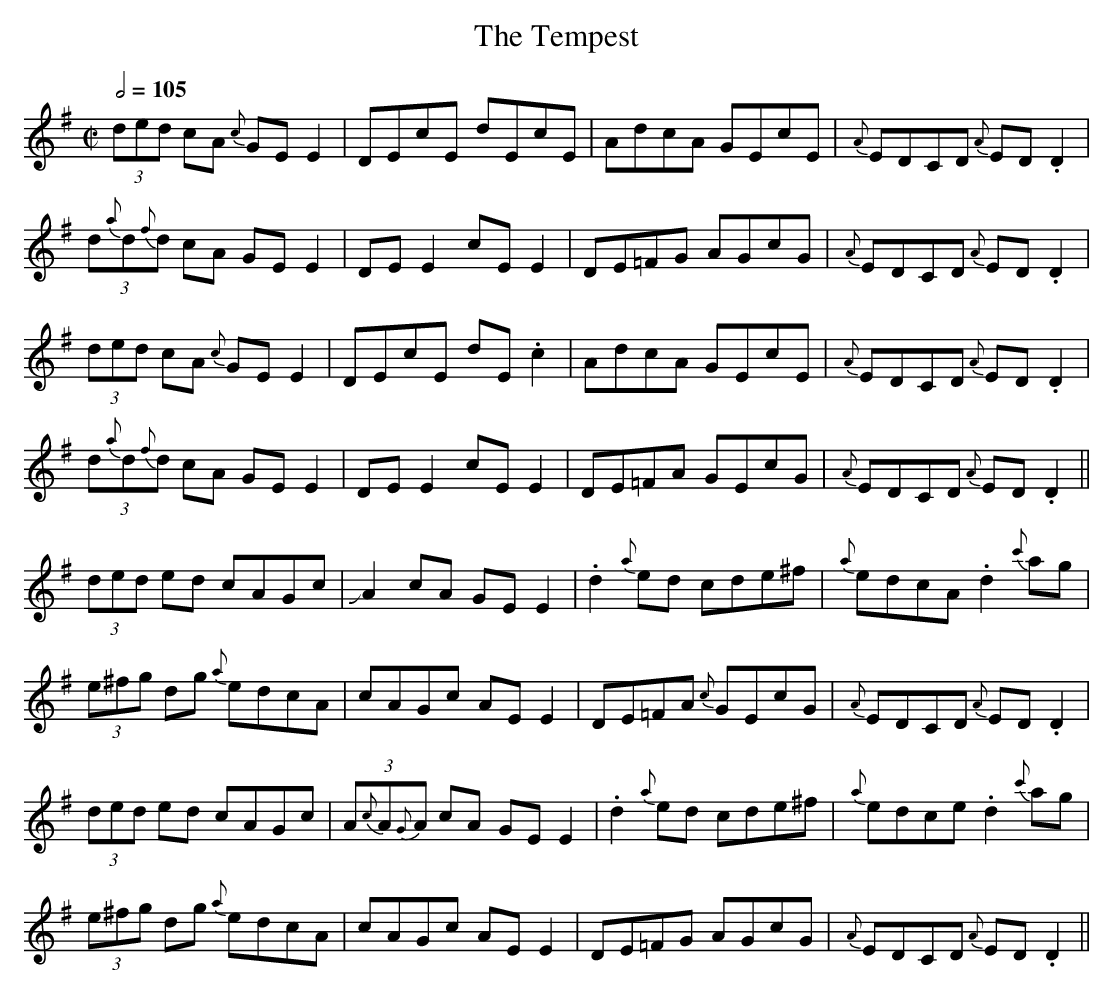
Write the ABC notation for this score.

X:1
T:Tempest, The
M:C|
Q:1/2=105
K:Dmix
(3ded cA {c}GEE2|DEcE dEcE|AdcA GEcE|{A}EDCD {A}ED.D2|
(3d{a}d{f}d cA GEE2|DEE2 cEE2|DE=FG AGcG|{A}EDCD {A}ED.D2|
(3ded cA {c}GEE2|DEcE dE.c2|AdcA GEcE|{A}EDCD {A}ED.D2|
(3d{a}d{f}d cA GEE2|DEE2 cEE2|DE=FA GEcG|{A}EDCD {A}ED.D2||
(3ded ed cAGc|JA2cA GEE2|.d2{a}ed cde^f|{a}edcA .d2{c'}ag|
(3e^fg dg {a}edcA|cAGc AEE2|DE=FA {c}GEcG|{A}EDCD {A}ED.D2|
(3ded ed cAGc|(3A{c}A{G}A cA GEE2|.d2{a}ed cde^f|{a}edce .d2{c'}ag|
(3e^fg dg {a}edcA|cAGc AEE2|DE=FG AGcG|{A}EDCD {A}ED.D2||
